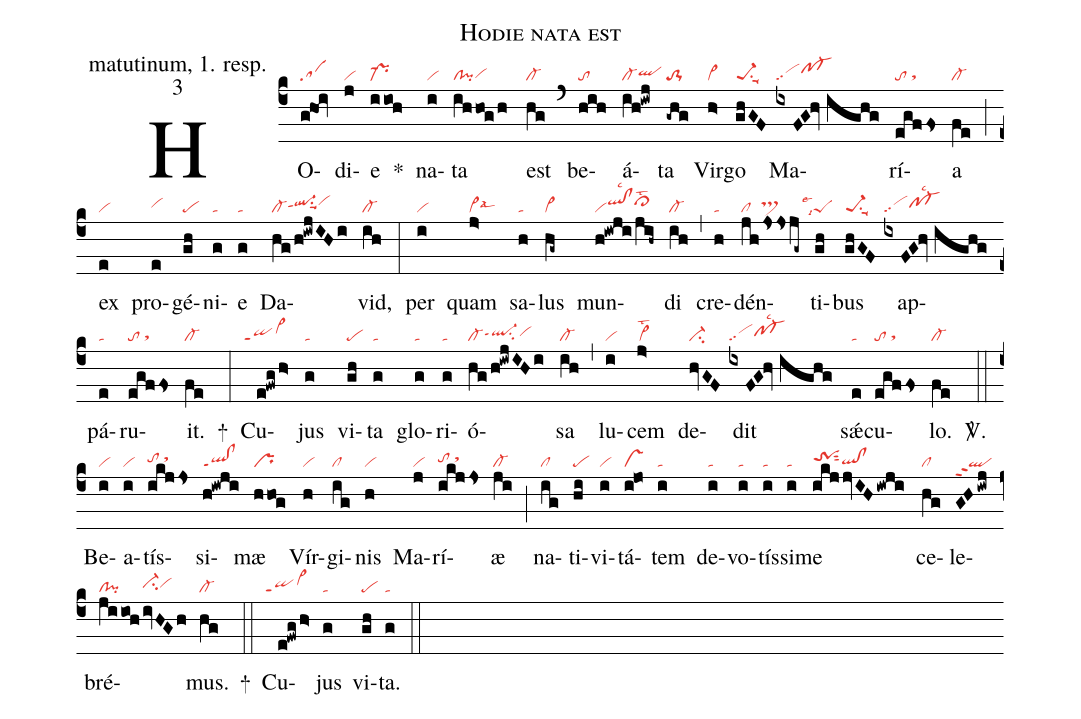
name: Hodie nata est;
office-part: matutinum, 1. resp.;
mode: 3;
nabc-lines: 1;
%%
(c4)
HO(ghOi|sa)di(j|vi)e(iioh|pr-) *()
na(i|vi)ta(ihhog/h|cl!pivihg) est(hg|cl-) (`)
be(hih|to)á(ih!iwj|cl-qlhh)ta(-ghg|to-1) Vir(h>|vi>)go(ghGF|pe-1su1suu1) Ma(ixFG!hv//ighg|scpf-hi)rí(egffs|to/sthg)a(fe|cl-) (;)
ex(e|vi) pro(e|vihh)gé(gh|pe)ni(g|ta)e(g|ta) Da(hg/h!iwjIHi|cl-ql-hhppt1su1suu1vihi)vid,(ih|cl-) (:)
per(i|vi) quam(j>|vi>lsal6) sa(h|ta)lus(hg~|vi>) mun(h!iwji/jih~|viqlhi!clhilsc2cl>hilst2)di(ih|cl-) (,)
cre(h|ta)dén(jh|cl|jssjg~|ts>hh)ti(gh|````peSlsi7lse1)bus(ghGF|pe-1su1suu1) ap(ixFG!hv//ighg|scpf-hhlsc2)pá(e|ta)ru(egffs|to/sthg)it.(fe|cl-) +(:)
Cu(e!fwg/h>|````qippt1vi>hi)jus(g|ta) vi(gh|pe)ta(g|ta) glo(g|ta)ri(g|ta)ó(hg/h!iwjIHi|cl-ql-hhppt1su2vihh)sa(ih|cl-) (,)
lu(i|vi)cem(j>|vi>lst2) de(hvGF|ci-)dit(ixFG!hv//ighg|scpf-hhlsc2) sǽ(e|ta)cu(egffs|to/sthg)lo.(fe|cl-) <sp>V/</sp>.(::)
Be(i|vi)a(i|vi)tís(ikjjs|tohh/sthi)si(h!iwji|ql!clppt1)mæ(hhog|pr) Vír(h|vi)gi(ig|cl)nis(h|vi) Ma(j|vi)rí(ikjjs|tohh/sthi)æ(ji|cl-) (;)
na(ig|cl)ti(hi|pe)vi(i|vi)tá(i!jo|vs)tem(i|ta) de(i|ta)vo(i|ta)tís(i|ta)si(i|ta)me(ikjjvIH/iwji|trShhsut2qlhg!clhg) ce(hg|cl)le(GHiwj|qlppt2)bré(jiioh|cl!pi|ivHGh|ci-hhvihh)mus.(hg|cl-) +(::)
Cu(e!fwg/h>|````qippt1vi>hi)jus(g|ta) vi(gh|pe)ta.(g|ta) (::)
